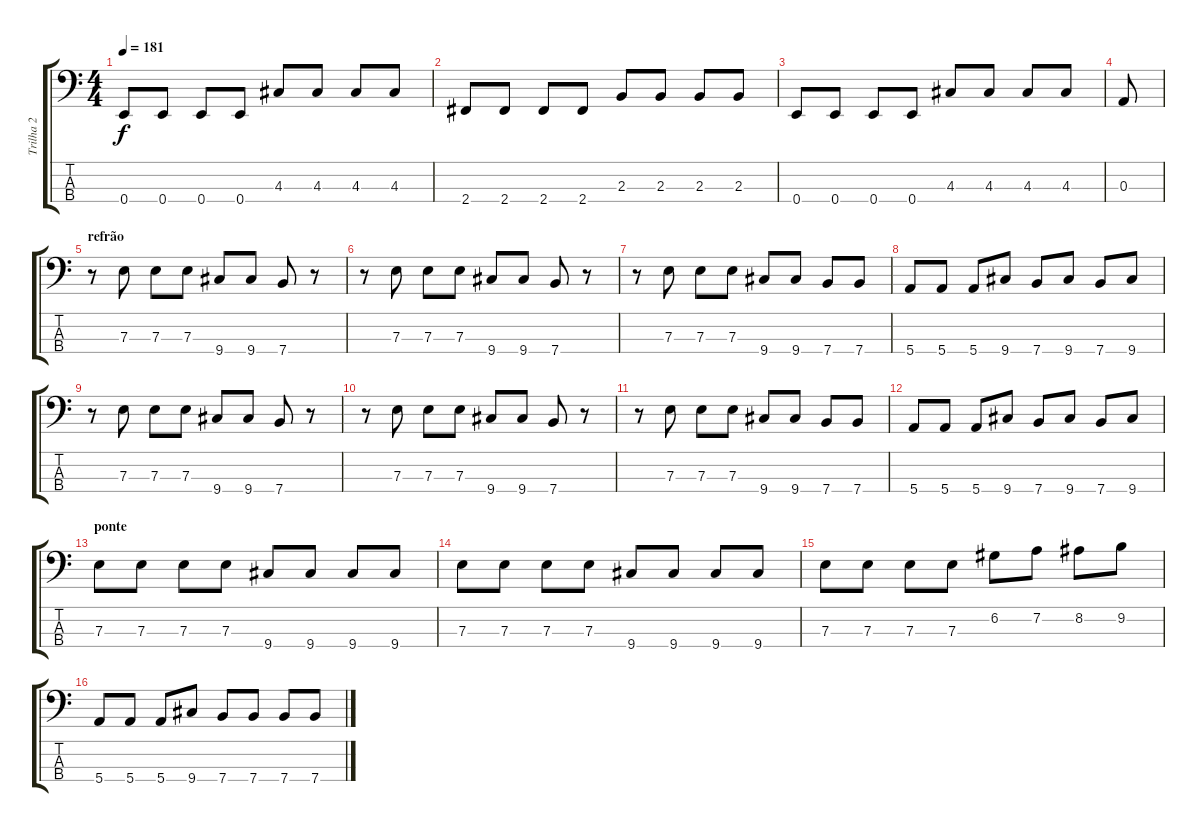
\track ("Trilha 2" "Trilha 2") {instrument electricbasspick}
\staff {score tabs}
\tuning (G2 D2 A1 E1) {hide}
\ts (4 4)
\tempo 181
\clef f4
\ks c
0.4.8{dy f} 0.4.8 0.4.8 0.4.8 4.3.8 4.3.8 4.3.8 4.3.8 |
2.4.8 2.4.8 2.4.8 2.4.8 2.3.8 2.3.8 2.3.8 2.3.8 |
0.4.8 0.4.8 0.4.8 0.4.8 4.3.8 4.3.8 4.3.8 4.3.8 |
0.3.8 |
\section ("" "refrão ")
r.8 7.3.8 7.3.8 7.3.8 9.4.8 9.4.8 7.4.8 r.8 |
r.8 7.3.8 7.3.8 7.3.8 9.4.8 9.4.8 7.4.8 r.8 |
r.8 7.3.8 7.3.8 7.3.8 9.4.8 9.4.8 7.4.8 7.4.8 |
5.4.8 5.4.8 5.4.8 9.4.8 7.4.8 9.4.8 7.4.8 9.4.8 |
r.8 7.3.8 7.3.8 7.3.8 9.4.8 9.4.8 7.4.8 r.8 |
r.8 7.3.8 7.3.8 7.3.8 9.4.8 9.4.8 7.4.8 r.8 |
r.8 7.3.8 7.3.8 7.3.8 9.4.8 9.4.8 7.4.8 7.4.8 |
5.4.8 5.4.8 5.4.8 9.4.8 7.4.8 9.4.8 7.4.8 9.4.8 |
\section ("" "ponte")
7.3.8 7.3.8 7.3.8 7.3.8 9.4.8 9.4.8 9.4.8 9.4.8 |
7.3.8 7.3.8 7.3.8 7.3.8 9.4.8 9.4.8 9.4.8 9.4.8 |
7.3.8 7.3.8 7.3.8 7.3.8 6.2.8 7.2.8 8.2.8 9.2.8 |
5.4.8 5.4.8 5.4.8 9.4.8 7.4.8 7.4.8 7.4.8 7.4.8
